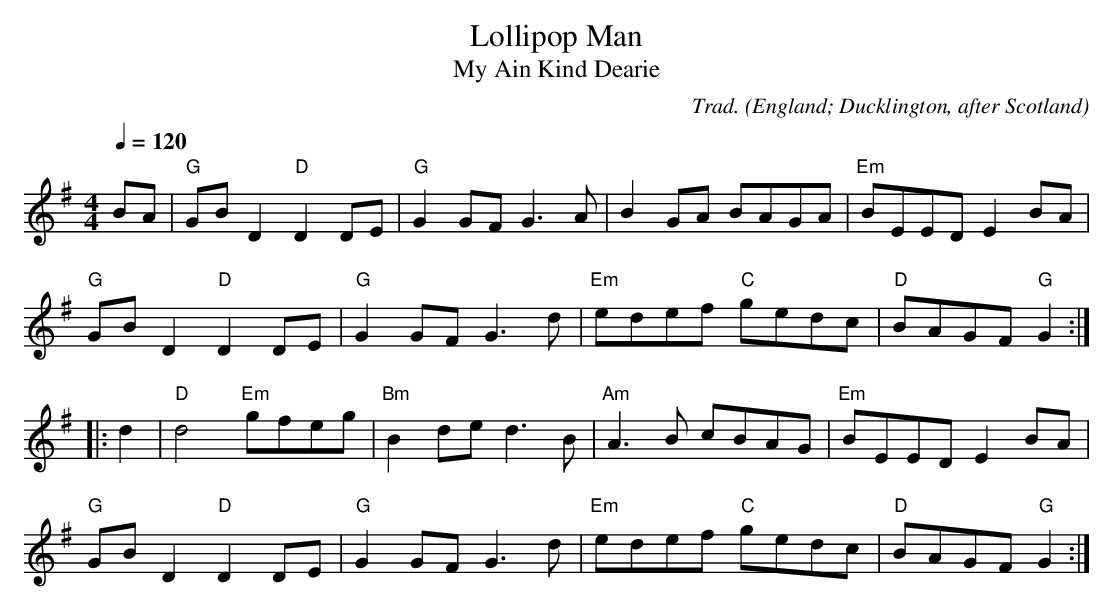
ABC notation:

X:1
T:Lollipop Man
T:My Ain Kind Dearie
C:Trad.
O:England; Ducklington, after Scotland
M:4/4
L:1/8
Q:1/4=120
K:G
BA|"G"GB D2 "D"D2 DE|"G"G2 GF G3 A|B2 GA BAGA|"Em"BEED E2 BA|
"G"GB D2 "D"D2 DE|"G"G2 GF G3 d|"Em"edef "C"gedc|"D"BAGF "G"G2:|
|:d2|"D"d4 "Em"gfeg|"Bm"B2 de d3 B|"Am"A3 B cBAG|"Em"BEED E2 BA|
"G"GB D2 "D"D2 DE|"G"G2 GF G3 d|"Em"edef "C"gedc|"D"BAGF "G"G2:|
